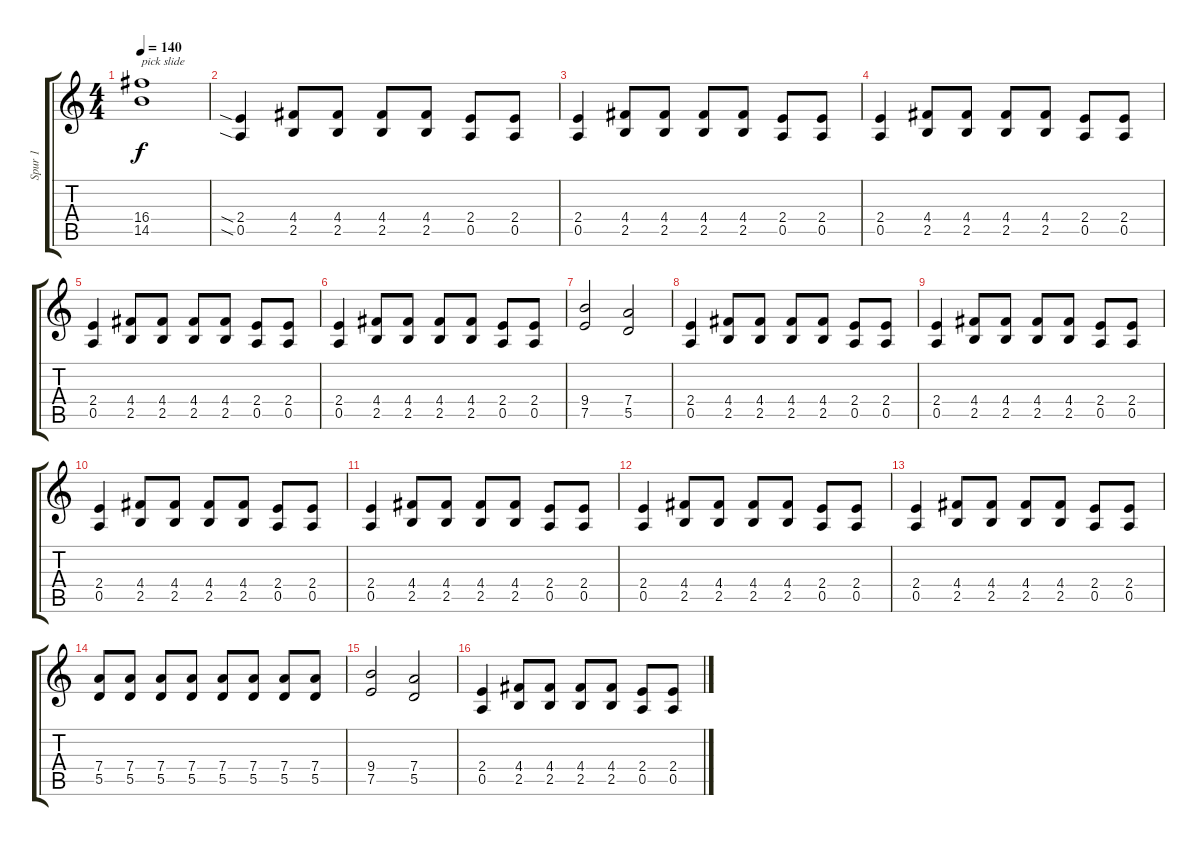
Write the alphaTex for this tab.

\track ("Spur 1" "Spur 1") {instrument overdrivenguitar}
\staff {score tabs}
\tuning (E4 B3 G3 D3 A2 E2) {hide}
\ts (4 4)
\tempo 140
\clef g2
\ks c
(16.4 14.5).1{txt "pick slide" dy f} |
(2.4{sia} 0.5{sia}).4 (4.4 2.5).8 (4.4 2.5).8 (4.4 2.5).8 (4.4 2.5).8 (2.4 0.5).8 (2.4 0.5).8 |
(2.4 0.5).4 (4.4 2.5).8 (4.4 2.5).8 (4.4 2.5).8 (4.4 2.5).8 (2.4 0.5).8 (2.4 0.5).8 |
(2.4 0.5).4 (4.4 2.5).8 (4.4 2.5).8 (4.4 2.5).8 (4.4 2.5).8 (2.4 0.5).8 (2.4 0.5).8 |
(2.4 0.5).4 (4.4 2.5).8 (4.4 2.5).8 (4.4 2.5).8 (4.4 2.5).8 (2.4 0.5).8 (2.4 0.5).8 |
(2.4 0.5).4 (4.4 2.5).8 (4.4 2.5).8 (4.4 2.5).8 (4.4 2.5).8 (2.4 0.5).8 (2.4 0.5).8 |
(9.4 7.5).2 (7.4 5.5).2 |
(2.4 0.5).4 (4.4 2.5).8 (4.4 2.5).8 (4.4 2.5).8 (4.4 2.5).8 (2.4 0.5).8 (2.4 0.5).8 |
(2.4 0.5).4 (4.4 2.5).8 (4.4 2.5).8 (4.4 2.5).8 (4.4 2.5).8 (2.4 0.5).8 (2.4 0.5).8 |
(2.4 0.5).4 (4.4 2.5).8 (4.4 2.5).8 (4.4 2.5).8 (4.4 2.5).8 (2.4 0.5).8 (2.4 0.5).8 |
(2.4 0.5).4 (4.4 2.5).8 (4.4 2.5).8 (4.4 2.5).8 (4.4 2.5).8 (2.4 0.5).8 (2.4 0.5).8 |
(2.4 0.5).4 (4.4 2.5).8 (4.4 2.5).8 (4.4 2.5).8 (4.4 2.5).8 (2.4 0.5).8 (2.4 0.5).8 |
(2.4 0.5).4 (4.4 2.5).8 (4.4 2.5).8 (4.4 2.5).8 (4.4 2.5).8 (2.4 0.5).8 (2.4 0.5).8 |
(7.4 5.5).8 (7.4 5.5).8 (7.4 5.5).8 (7.4 5.5).8 (7.4 5.5).8 (7.4 5.5).8 (7.4 5.5).8 (7.4 5.5).8 |
(9.4 7.5).2 (7.4 5.5).2 |
(2.4 0.5).4 (4.4 2.5).8 (4.4 2.5).8 (4.4 2.5).8 (4.4 2.5).8 (2.4 0.5).8 (2.4 0.5).8
